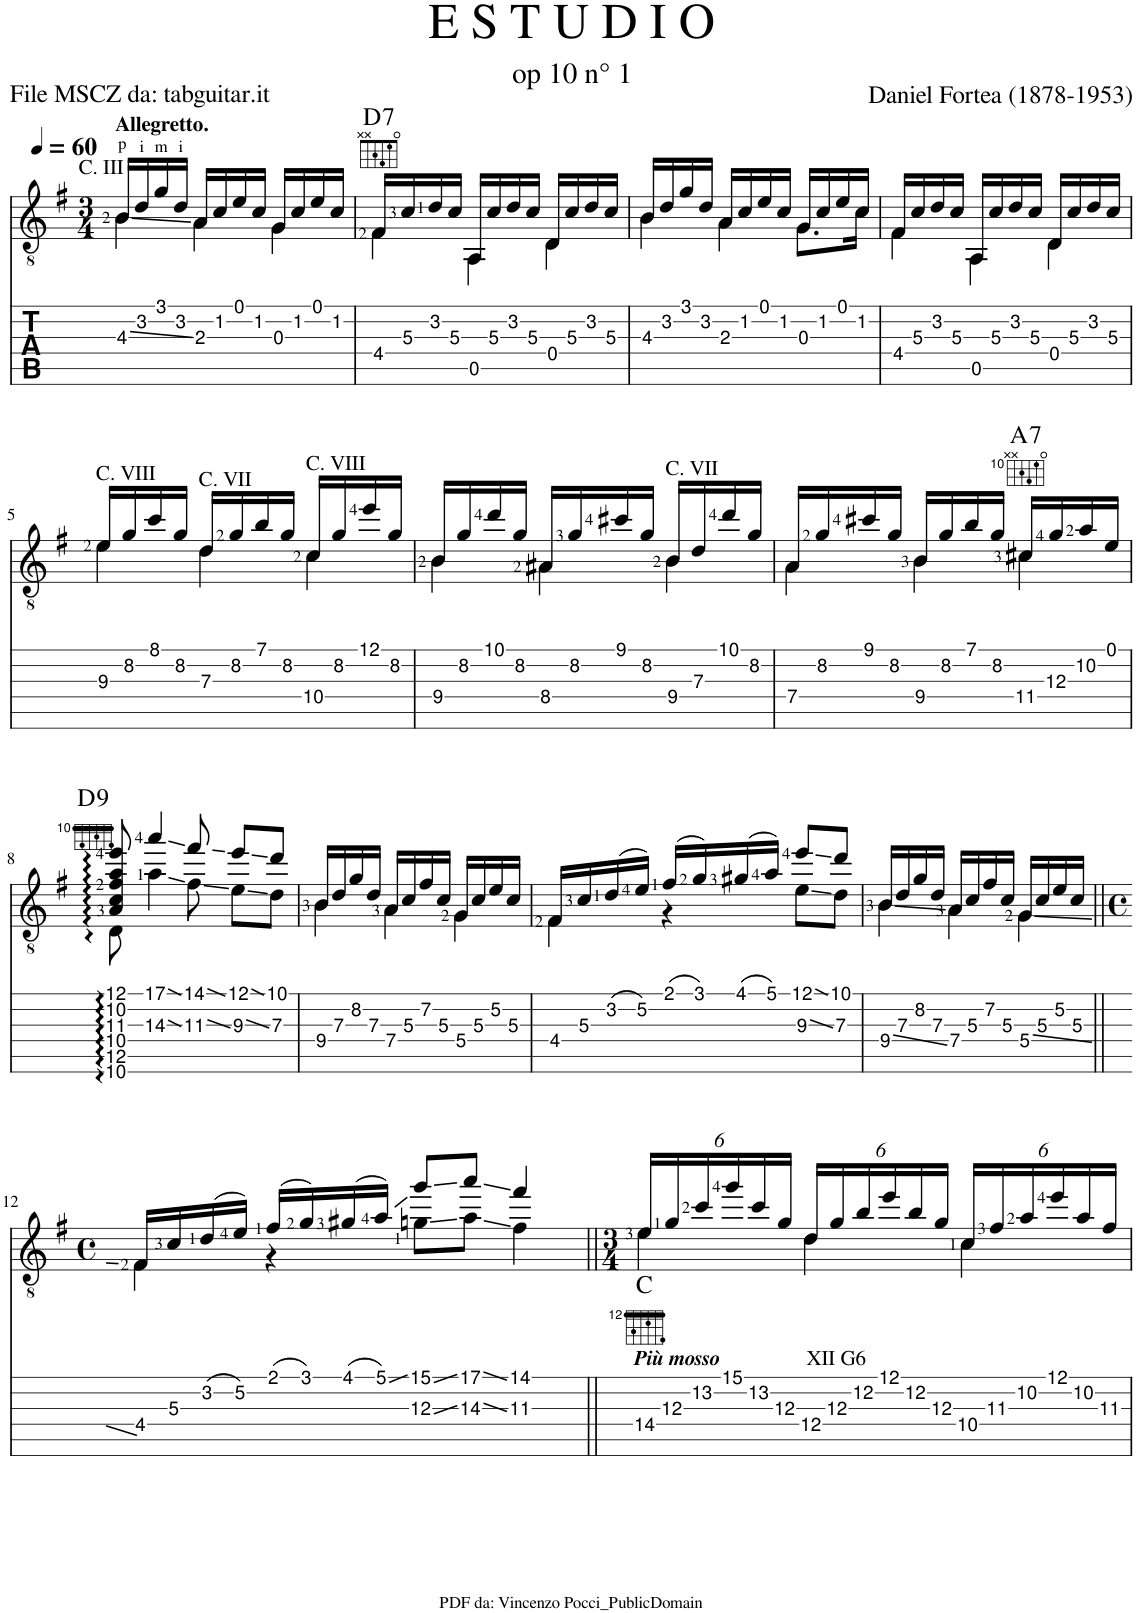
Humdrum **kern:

**kern	**kern	**harte
*part1	*part1	*part1
*staff2	*staff1	*
*I"Guitar	*	*
*I'Guit.	*	*
*stria6	*	*
*	*clefGv2	*
*k[f#]	*k[f#]	*
*M3/4	*M3/4	*
*MM60	*MM60	*
=1	=1	=1
*^	*^	*
!	!	!LO:TX:a:B:t=Allegretto.	!	!
!	!	!LO:TX:a:t=C. III	!	!
16BLL	4B	16B/LL	4B\	.
16dJ	.	16d/	.	.
16gL	.	16g/	.	.
16dJJ	.	16d/JJ	.	.
16ALL	4A	16A/LL	4A\	.
16cJ	.	16c/	.	.
16eL	.	16e/	.	.
16cJJ	.	16c/JJ	.	.
16GLL	4G	16G/LL	4G\	.
16cJ	.	16c/	.	.
16eL	.	16e/	.	.
16cJJ	.	16c/JJ	.	.
=2	=2	=2	=2	=2
!	!	!	!	!LO:H:kt=7
16F#LL	4F#	16F#/LL	4F#\	D:7
16cJ	.	16c/	.	.
16dL	.	16d/	.	.
16cJJ	.	16c/JJ	.	.
16AALL	4AA	16AA/LL	4AA\	.
16cJ	.	16c/	.	.
16dL	.	16d/	.	.
16cJJ	.	16c/JJ	.	.
16DLL	4D	16D/LL	4D\	.
16cJ	.	16c/	.	.
16dL	.	16d/	.	.
16cJJ	.	16c/JJ	.	.
=3	=3	=3	=3	=3
16BLL	4B	16B/LL	4B\	.
16dJ	.	16d/	.	.
16gL	.	16g/	.	.
16dJJ	.	16d/JJ	.	.
16ALL	4A	16A/LL	4A\	.
16cJ	.	16c/	.	.
16eL	.	16e/	.	.
16cJJ	.	16c/JJ	.	.
16GLL	8.GL	16G/LL	8.G\L	.
16cJ	.	16c/	.	.
16eL	.	16e/	.	.
16cJJ	16cJk	16c/JJ	16c\Jk	.
=4	=4	=4	=4	=4
16F#LL	4F#	16F#/LL	4F#\	.
16cJ	.	16c/	.	.
16dL	.	16d/	.	.
16cJJ	.	16c/JJ	.	.
16AALL	4AA	16AA/LL	4AA\	.
16cJ	.	16c/	.	.
16dL	.	16d/	.	.
16cJJ	.	16c/JJ	.	.
16DLL	4D	16D/LL	4D\	.
16cJ	.	16c/	.	.
16dL	.	16d/	.	.
16cJJ	.	16c/JJ	.	.
!!LO:LB:g=z	!!
=5	=5	=5	=5	=5
!	!	!LO:TX:a:t=C. VIII	!	!
16eLL	4e	16e/LL	4e\	.
16gJ	.	16g/	.	.
16ccL	.	16cc/	.	.
16gJJ	.	16g/JJ	.	.
!	!	!LO:TX:a:t=C. VII	!	!
16dLL	4d	16d/LL	4d\	.
16gJ	.	16g/	.	.
16bL	.	16b/	.	.
16gJJ	.	16g/JJ	.	.
!	!	!LO:TX:a:t=C. VIII	!	!
16cLL	4c	16c/LL	4c\	.
16gJ	.	16g/	.	.
16eeL	.	16ee/	.	.
16gJJ	.	16g/JJ	.	.
=6	=6	=6	=6	=6
16BLL	4B	16B/LL	4B\	.
16gJ	.	16g/	.	.
16ddL	.	16dd/	.	.
16gJJ	.	16g/JJ	.	.
16A#LL	4A#	16A#X/LL	4A#\	.
16gJ	.	16g/	.	.
16cc#L	.	16cc#X/	.	.
16gJJ	.	16g/JJ	.	.
!	!	!LO:TX:a:t=C. VII	!	!
16BLL	4B	16B/LL	4B\	.
16dJ	.	16d/	.	.
16ddL	.	16dd/	.	.
16gJJ	.	16g/JJ	.	.
=7	=7	=7	=7	=7
16ALL	4A	16A/LL	4A\	.
16gJ	.	16g/	.	.
16cc#L	.	16cc#X/	.	.
16gJJ	.	16g/JJ	.	.
16BLL	4B	16B/LL	4B\	.
16gJ	.	16g/	.	.
16bL	.	16b/	.	.
16gJJ	.	16g/JJ	.	.
!	!	!	!	!LO:H:kt=7
16c#LL	4c#	16c#X/LL	4c#\	A:7
16gJ	.	16g/	.	.
16aL	.	16a/	.	.
16eJJ	.	16e/JJ	.	.
!!LO:LB:g=z	!!
=8	=8	=8	=8	=8
!	!	!	!	!LO:H:kt=9
8A: 8c: 8f#: 8a: 8ee:	8D:	8A/: 8c/: 8f#/: 8a/: 8ee/:	8D:\	D:9
4aa	4a	4aa/	4a\	.
8ff#	8f#	8ff#/	8f#\	.
8eeL	8eL	8ee/L	8e\L	.
8ddJ	8dJ	8dd/J	8d\J	.
=9	=9	=9	=9	=9
16BLL	4B	16B/LL	4B\	.
16dJ	.	16d/	.	.
16gL	.	16g/	.	.
16dJJ	.	16d/JJ	.	.
16ALL	4A	16A/LL	4A\	.
16cJ	.	16c/	.	.
16f#L	.	16f#/	.	.
16cJJ	.	16c/JJ	.	.
16GLL	4G	16G/LL	4G\	.
16cJ	.	16c/	.	.
16eL	.	16e/	.	.
16cJJ	.	16c/JJ	.	.
=10	=10	=10	=10	=10
16F#LL	4F#	16F#/LL	4F#\	.
16cJ	.	16c/	.	.
16dL	.	(16d/	.	.
16eJJ	.	16e/JJ)	.	.
16f#LL	4r	(16f#/LL	4r	.
16gJ	.	16g/)	.	.
16g#L	.	(16g#X/	.	.
16aJJ	.	16a/JJ)	.	.
8eeL	8eL	8ee/L	8e\L	.
8ddJ	8dJ	8dd/J	8d\J	.
=11	=11	=11	=11	=11
16BLL	4B	16B/LL	4B\	.
16dJ	.	16d/	.	.
16gL	.	16g/	.	.
16dJJ	.	16d/JJ	.	.
16ALL	4A	16A/LL	4A\	.
16cJ	.	16c/	.	.
16f#L	.	16f#/	.	.
16cJJ	.	16c/JJ	.	.
16GLL	4G	16G/LL	4G\	.
16cJ	.	16c/	.	.
16eL	.	16e/	.	.
16cJJ	.	16c/JJ	.	.
!!LO:LB:g=z	!!
=12||	=12||	=12||	=12||	=12||
*M4/4	*	*M4/4	*	*
*met(c)	*	*met(c)	*	*
16F#LL	4F#	16F#/LL	4F#\	.
16cJ	.	16c/	.	.
16dL	.	(16d/	.	.
16eJJ	.	16e/JJ)	.	.
16f#LL	4r	(16f#/LL	4r	.
16gJ	.	16g/)	.	.
16g#XL	.	(16g#X/	.	.
16aJJ	.	16a/JJ)	.	.
8ggL	8gL	8gg/L	8gn\L	.
8aaJ	8aJ	8aa/J	8a\J	.
4ff#	4f#	4ff#/	4f#\	.
=13||	=13||	=13||	=13||	=13||
*M3/4	*	*M3/4	*	*
*Xbrackettup	*	*Xbrackettup	*	*
!LO:TX:a:Bi:t=Più mosso	!	!	!	!
24eLL	4e	24e/LL	4e\	C:maj
24g	.	24g/	.	.
24ccJ	.	24cc/	.	.
24ggL	.	24gg/	.	.
24cc	.	24cc/	.	.
24gJJ	.	24g/JJ	.	.
!LO:TX:a:t=XII G6	!	!	!	!
24dLL	4d	24d/LL	4d\	.
24g	.	24g/	.	.
24bJ	.	24b/	.	.
24eeL	.	24ee/	.	.
24b	.	24b/	.	.
24gJJ	.	24g/JJ	.	.
24cLL	4c	24c/LL	4c\	.
24f#	.	24f#/	.	.
24aJ	.	24a/	.	.
24eeL	.	24ee/	.	.
24a	.	24a/	.	.
24f#JJ	.	24f#/JJ	.	.
*v	*v	*	*	*
*	*v	*v	*
=	=	=
*-	*-	*-
